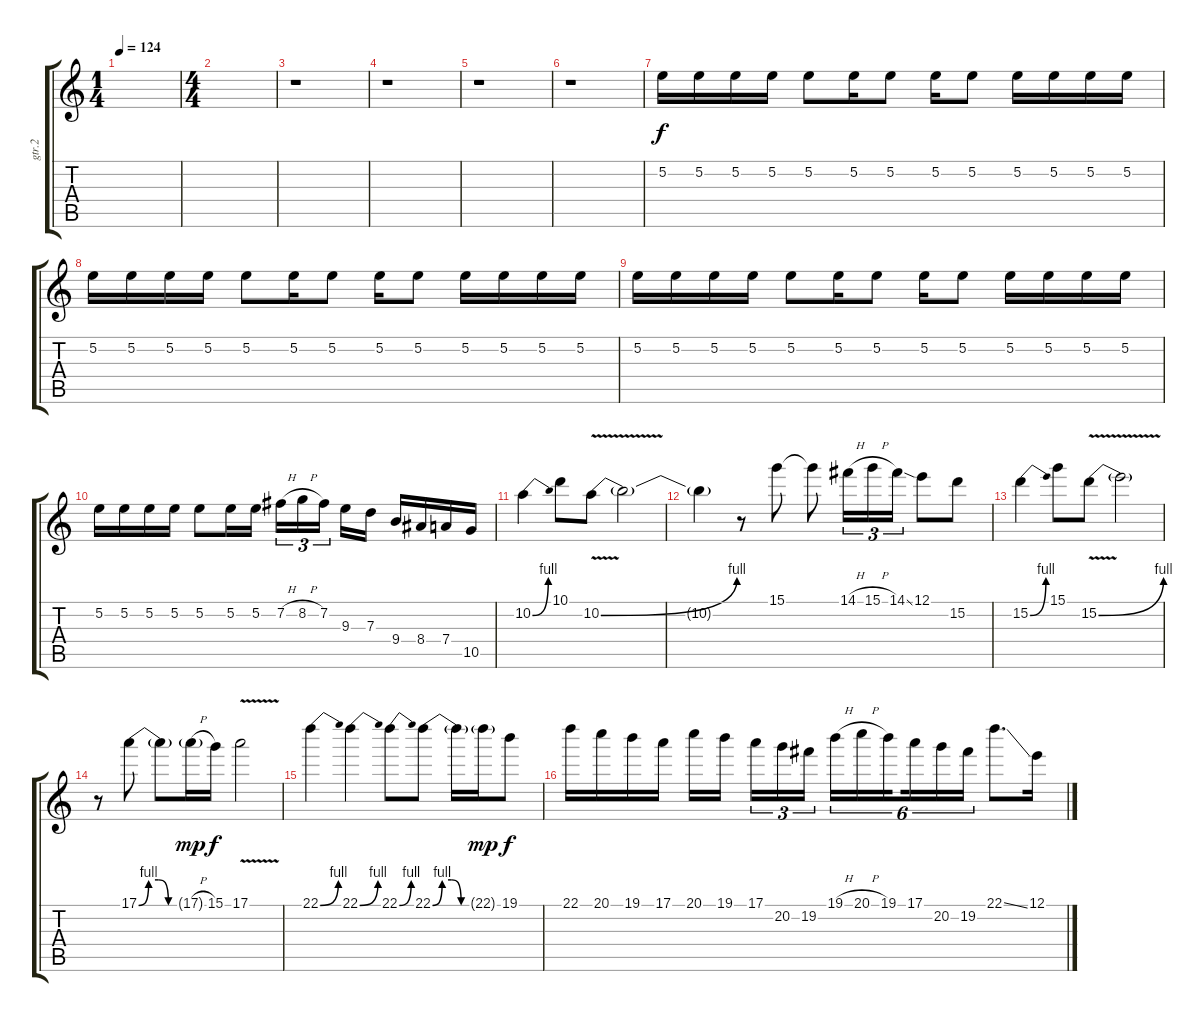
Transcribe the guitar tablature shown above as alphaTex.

\track ("gtr.2" "gtr.2") {instrument distortionguitar}
\staff {score tabs}
\tuning (E4 B3 G3 D3 A2 E2) {hide}
\ts (1 4)
\tempo 124
\clef g2
\ks c
|
\ts (4 4)
|
r.1 |
r.1 |
r.1 |
r.1 |
5.2.16 5.2.16 5.2.16 5.2.16 5.2.8 5.2.16 5.2.8 5.2.16 5.2.8 5.2.16 5.2.16 5.2.16 5.2.16 |
5.2.16 5.2.16 5.2.16 5.2.16 5.2.8 5.2.16 5.2.8 5.2.16 5.2.8 5.2.16 5.2.16 5.2.16 5.2.16 |
5.2.16 5.2.16 5.2.16 5.2.16 5.2.8 5.2.16 5.2.8 5.2.16 5.2.8 5.2.16 5.2.16 5.2.16 5.2.16 |
5.2.16 5.2.16 5.2.16 5.2.16 5.2.8 5.2.16 5.2.16 7.2{h}.16{tu (3 2)} 8.2{h}.16{tu (3 2)} 7.2.16{tu (3 2) beam splitsecondary} 9.3.16 7.3.16 9.4.16 8.4.16 7.4.16 10.5.16 |
10.2{be (bend 0 0 60 4)}.4 10.1.8 10.2{be (bend 0 0 60 4) v}.8 10.2{t}.2 |
10.2{t}.4 r.8 15.1.8 15.1{t}.8 14.1{h}.16{tu (3 2)} 15.1{h}.16{tu (3 2)} 14.1{ss}.16{tu (3 2)} 12.1.8 15.2.8 |
15.2{be (bend 0 0 60 4)}.4 15.1.8 15.2{be (bend 0 0 60 4) v}.8 15.2{t}.2 |
r.8 17.1{be (custom 0 0 15 4 30 4 45 0 60 0)}.8 17.1{t}.8 17.1{h g}.16{dy mp} 15.1.16{dy f} 17.1{v}.2 |
22.1{be (bend 0 0 60 4)}.4 22.1{be (bend 0 0 60 4)}.4 22.1{be (bend 0 0 60 4)}.8 22.1{be (custom 0 0 15 4 30 4 45 0 60 0)}.8 22.1{t}.16 22.1{g}.16{dy mp} 19.1.8{dy f} |
22.1.16 20.1.16 19.1.16 17.1.16 20.1.16 19.1.16{beam splitsecondary} 17.1.16{tu (3 2)} 20.2.16{tu (3 2)} 19.2.16{tu (3 2)} 19.1{h}.16{tu (6 4)} 20.1{h}.16{tu (6 4)} 19.1.16{tu (6 4) beam splitsecondary} 17.1.16{tu (6 4)} 20.2.16{tu (6 4)} 19.2.16{tu (6 4)} 22.1{ss}.8{d} 12.1.16
